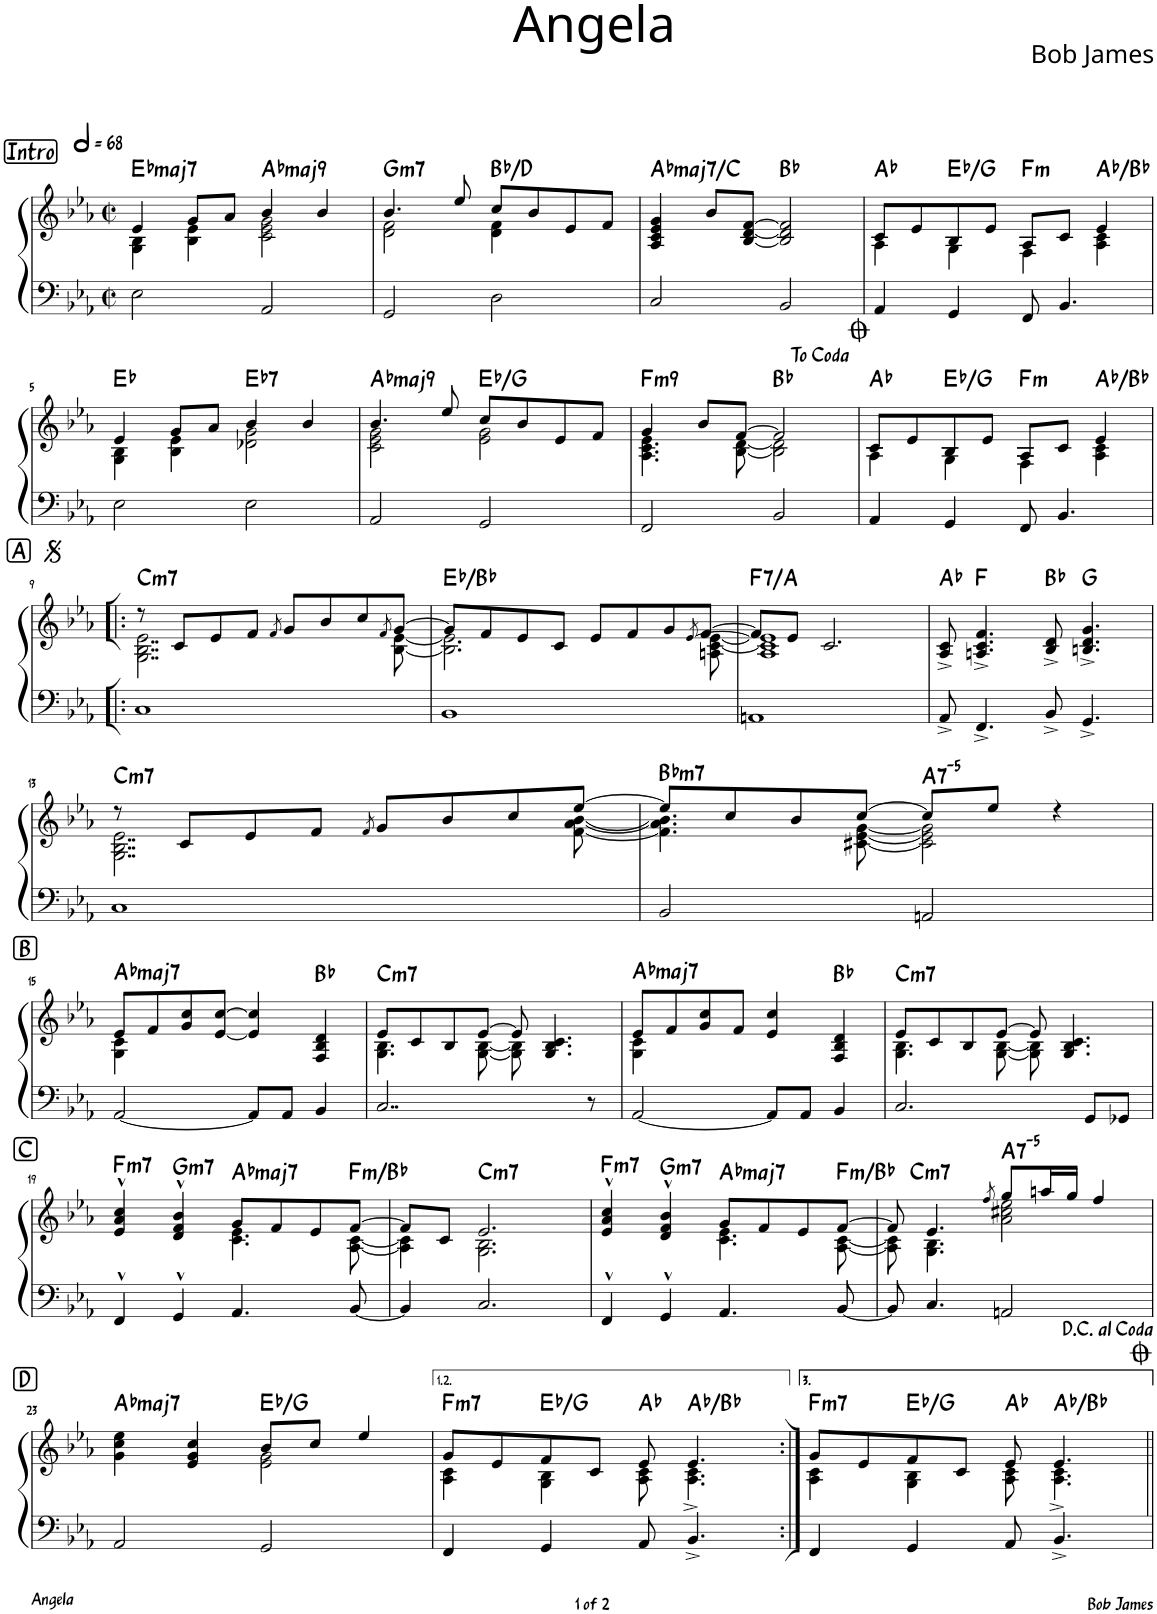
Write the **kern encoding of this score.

**kern	**kern	**harte
*part1	*part1	*part1
*staff2	*staff1	*
*I"Piano	*	*
*I'Pno.	*	*
*clefF4	*clefG2	*
*k[b-e-a-]	*k[b-e-a-]	*
*M2/2	*M2/2	*
*met(c|)	*met(c|)	*
*MM136	*MM136	*
!!LO:REH:place=s1:a:cj:fs=14:t=Intro
=1	=1	=1
*	*^	*
!	!	!	!LO:H:kt=maj7
2E-\	4e-/	4G\ 4B-\	Eb:maj7
.	8g/L	4B-\ 4e-\	.
.	8a-/J	.	.
!	!	!	!LO:H:kt=maj9
2AA-/	4b-/	2c\ 2e-\ 2g\	Ab:maj9
.	4b-/	.	.
=2	=2	=2	=2
*	*	*^	*
!	!	!	!	!LO:H:kt=m7
2GG/	4.b-/	2ryy	2d\ 2f\	G:min7
.	8ee-/	.	.	.
2D\	8cc/L	4d\ 4f\	2ryy	Bb:maj/3
.	8b-/	.	.	.
.	8e-/	4ryy	.	.
.	8f/J	.	.	.
*	*v	*v	*v	*
=3	=3	=3
!	!	!LO:H:kt=maj7
2C/	4A-/ 4c/ 4e-/ 4g/	Ab:maj7/3
.	8b-/L	.
.	[8B-/ [8d/ [8f/J	.
2BB-/	2B-/] 2d/] 2f/]	Bb:maj
=4	=4	=4
*	*^	*
4AA-/	8c/L	4A-\	Ab:maj
.	8e-/	.	.
4GG/	8B-/	4G\	Eb:maj/3
.	8e-/J	.	.
!	!	!	!LO:H:kt=m
8FF/	8A-/L	4F\	F:min
4.BB-/	8c/J	.	.
.	4e-/	4A-\ 4c\	Ab:maj/2
!!LO:LB:g=z	!!
=5	=5	=5	=5
2E-\	4e-/	4G\ 4B-\	Eb:maj
.	8g/L	4B-\ 4e-\	.
.	8a-/J	.	.
!	!	!	!LO:H:kt=7
2E-\	4b-/	2d-X\ 2g\	Eb:7
.	4b-/	.	.
=6	=6	=6	=6
!	!	!	!LO:H:kt=maj9
2AA-/	4.b-/	2c\ 2e-\ 2g\	Ab:maj9
.	8ee-/	.	.
2GG/	8cc/L	2e-\ 2g\	Eb:maj/3
.	8b-/	.	.
.	8e-/	.	.
.	8f/J	.	.
=7	=7	=7	=7
!	!	!	!LO:H:kt=m9
2FF/	4g/	4.A-\ 4.c\ 4.e-\	F:min9
.	8b-/L	.	.
.	[8f/J	[8B-\ [8d\	.
2BB-/	2f/]	2B-\] 2d\]	Bb:maj
=8	=8	=8	=8
4AA-/	8c/L	4A-\	Ab:maj
.	8e-/	.	.
4GG/	8B-/	4G\	Eb:maj/3
.	8e-/J	.	.
!	!	!	!LO:H:kt=m
8FF/	8A-/L	4F\	F:min
4.BB-/	8c/J	.	.
.	4e-/	4A-\ 4c\	Ab:maj/2
!!LO:LB:g=z	!!
!!LO:REH:place=s1:a:cj:fs=14:t=A	!!
=9!|:	=9!|:	=9!|:	=9!|:
!	!	!	!LO:H:kt=m7
1C	8r	2..G\ 2..B-\ 2..e-\	C:min7
.	8c/L	.	.
.	8e-/	.	.
.	8f/J	.	.
.	8qf/	.	.
.	8g/L	.	.
.	8b-/	.	.
.	8cc/	.	.
.	8qf/	.	.
.	[8g/J	[8B-\ [8e-\	.
=10	=10	=10	=10
1BB-	8g/L]	2.B-\] 2.e-\]	Eb:maj/5
.	8f/	.	.
.	8e-/	.	.
.	8c/J	.	.
.	8e-/L	.	.
.	8f/	.	.
.	8g/	8ryy	.
.	[8qe-/	.	.
.	[8f/J	8An\ [8c\ [8e-\	.
=11	=11	=11	=11
!	!	!	!LO:H:kt=7
1AAn	8f/L]	1A- 1c] 1e-]	F:7/3
.	8e-/J	.	.
.	2.c/	.	.
*	*v	*v	*
=12	=12	=12
8AA-^/	8A-/^ 8c/^	Ab:maj
4.FF^/	4.An/^ 4.c/^ 4.f/^	F:maj
8BB-^/	8B-/^ 8d/^	Bb:maj
4.GG^/	4.Bn/^ 4.d/^ 4.g/^	G:maj
!!LO:LB:g=z
=13	=13	=13
*	*^	*
!	!	!	!LO:H:kt=m7
1C	8r	2..G\ 2..B-\ 2..e-\	C:min7
.	8c/L	.	.
.	8e-/	.	.
.	8f/J	.	.
.	8qf/	.	.
.	8g/L	.	.
.	8b-/	.	.
.	8cc/	.	.
.	[8ee-/J	[8f\ [8a-\ [8b-\	.
=14	=14	=14	=14
!	!	!	!LO:H:kt=m7
2BB-/	8ee-/L]	4.f\] 4.a-\] 4.b-\]	Bb:min7
.	8cc/	.	.
.	8b-/	.	.
.	[8cc/J	[8c#X\ [8e-\ [8g\	.
!	!	!	!LO:H:kt=7
2AAn/	8cc/L]	2c#\] 2e-\] 2g\]	A:(3,b5,b7)
.	8ee-/J	.	.
.	4r	.	.
!!LO:LB:g=z	!!
!!LO:REH:place=s1:a:cj:fs=14:t=B	!!
=15	=15	=15	=15
!	!	!	!LO:H:kt=maj7
[2AA-/	8e-/L	4G\ 4c\	Ab:maj7
.	8f/	.	.
.	8g/ 8cc/	2.ryy	.
.	[8e-/ [8cc/J	.	.
8AA-/L]	4e-/] 4cc/]	.	.
8AA-/J	.	.	.
4BB-/	4F/ 4B-/ 4d/	.	Bb:maj
=16	=16	=16	=16
!	!	!	!LO:H:kt=m7
2..C/	8e-/L	4.G\ 4.B-\	C:min7
.	8c/	.	.
.	8B-/	.	.
.	[8e-/J	[8G\ [8B-\	.
.	8e-/]	8G\] 8B-\]	.
.	4.G/ 4.B-/ 4.c/	4.ryy	.
8r	.	.	.
=17	=17	=17	=17
!	!	!	!LO:H:kt=maj7
[2AA-/	8e-/L	4G\ 4c\	Ab:maj7
.	8f/	.	.
.	8g/ 8cc/	2.ryy	.
.	8f/J	.	.
8AA-/L]	4e-/ 4cc/	.	.
8AA-/J	.	.	.
4BB-/	4F/ 4B-/ 4d/	.	Bb:maj
=18	=18	=18	=18
!	!	!	!LO:H:kt=m7
2.C/	8e-/L	4.G\ 4.B-\	C:min7
.	8c/	.	.
.	8B-/	.	.
.	[8e-/J	[8G\ [8B-\	.
.	8e-/]	8G\] 8B-\]	.
.	4.G/ 4.B-/ 4.c/	4.ryy	.
8GG/L	.	.	.
8GG-X/J	.	.	.
!!LO:LB:g=z	!!
!!LO:REH:place=s1:a:cj:fs=14:t=C	!!
=19	=19	=19	=19
!	!	!	!LO:H:kt=m7
4FF^^/	4e-/^^ 4a-/^^ 4cc/^^	2ryy	F:min7
!	!	!	!LO:H:kt=m7
4GG^^/	4d/^^ 4f/^^ 4b-/^^	.	G:min7
!	!	!	!LO:H:kt=maj7
4.AA-/	8g/L	4.c\ 4.e-\	Ab:maj7
.	8f/	.	.
.	8e-/	.	.
!	!	!	!LO:H:kt=m
[8BB-/	[8f/J	[8A-\ [8c\	F:min/4
=20	=20	=20	=20
4BB-/]	8f/L]	4A-\] 4c\]	.
.	8c/J	.	.
!	!	!	!LO:H:kt=m7
2.C/	2.e-/	2.G\ 2.B-\	C:min7
=21	=21	=21	=21
!	!	!	!LO:H:kt=m7
4FF^^/	4e-/^^ 4a-/^^ 4cc/^^	2ryy	F:min7
!	!	!	!LO:H:kt=m7
4GG^^/	4d/^^ 4f/^^ 4b-/^^	.	G:min7
!	!	!	!LO:H:kt=maj7
4.AA-/	8g/L	4.c\ 4.e-\	Ab:maj7
.	8f/	.	.
.	8e-/	.	.
!	!	!	!LO:H:kt=m
[8BB-/	[8f/J	[8A-\ [8c\	F:min/4
=22	=22	=22	=22
8BB-/]	8f/]	8A-\] 8c\]	.
!	!	!	!LO:H:kt=m7
4.C/	4.e-/	4.G\ 4.B-\	C:min7
.	8qff/	.	.
!	!	!	!LO:H:kt=7
2AAn/	8gg/L	2a-\ 2cc#X\ 2ee-\	A:(3,b5,b7)
.	16aan/L	.	.
.	16gg/JJ	.	.
.	4ff/	.	.
!!LO:LB:g=z	!!
!!LO:REH:place=s1:a:cj:fs=14:t=D	!!
=23	=23	=23	=23
!	!	!	!LO:H:kt=maj7
2AA-/	4g\ 4cc\ 4ee-\	2ryy	Ab:maj7
.	4e-/ 4g/ 4cc/	.	.
2GG/	8b-/L	2e-\ 2g\	Eb:maj/3
.	8cc/J	.	.
.	4ee-/	.	.
=24	=24	=24	=24
!	!	!	!LO:H:kt=m7
4FF/	8g/L	4A-\ 4c\	F:min7
.	8e-/	.	.
4GG/	8f/	4G\ 4B-\	Eb:maj/3
.	8c/J	.	.
8AA-/	8e-/	8A-\ 8c\	Ab:maj
4.BB-^/	4.e-/	4.A-\^ 4.c\^	Ab:maj/2
=25:|!	=25:|!	=25:|!	=25:|!
!	!	!	!LO:H:kt=m7
4FF/	8g/L	4A-\ 4c\	F:min7
.	8e-/	.	.
4GG/	8f/	4G\ 4B-\	Eb:maj/3
.	8c/J	.	.
8AA-/	8e-/	8A-\ 8c\	Ab:maj
4.BB-^/	4.e-/	4.A-\^ 4.c\^	Ab:maj/2
*	*v	*v	*
=||	=||	=||
*-	*-	*-
